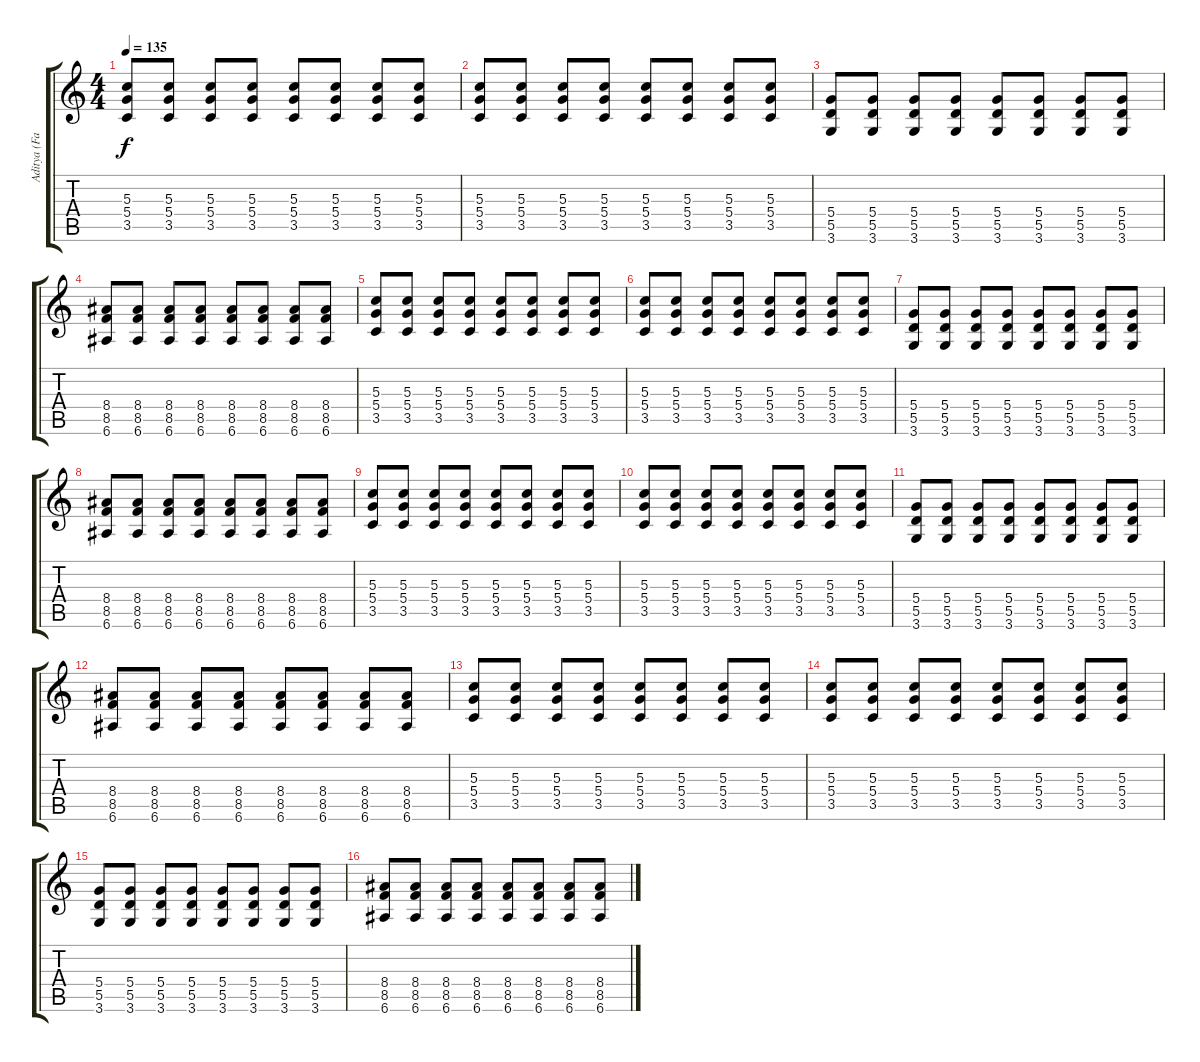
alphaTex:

\track ("Aditya (Farhan Akhtar)" "Aditya (Fa") {instrument distortionguitar}
\staff {score tabs}
\tuning (E4 B3 G3 D3 A2 E2) {hide}
\ts (4 4)
\tempo 135
\clef g2
\ks c
(5.3 5.4 3.5).8{dy f} (5.3 5.4 3.5).8 (5.3 5.4 3.5).8 (5.3 5.4 3.5).8 (5.3 5.4 3.5).8 (5.3 5.4 3.5).8 (5.3 5.4 3.5).8 (5.3 5.4 3.5).8 |
(5.3 5.4 3.5).8 (5.3 5.4 3.5).8 (5.3 5.4 3.5).8 (5.3 5.4 3.5).8 (5.3 5.4 3.5).8 (5.3 5.4 3.5).8 (5.3 5.4 3.5).8 (5.3 5.4 3.5).8 |
(5.4 5.5 3.6).8 (5.4 5.5 3.6).8 (5.4 5.5 3.6).8 (5.4 5.5 3.6).8 (5.4 5.5 3.6).8 (5.4 5.5 3.6).8 (5.4 5.5 3.6).8 (5.4 5.5 3.6).8 |
(8.4 8.5 6.6).8 (8.4 8.5 6.6).8 (8.4 8.5 6.6).8 (8.4 8.5 6.6).8 (8.4 8.5 6.6).8 (8.4 8.5 6.6).8 (8.4 8.5 6.6).8 (8.4 8.5 6.6).8 |
(5.3 5.4 3.5).8 (5.3 5.4 3.5).8 (5.3 5.4 3.5).8 (5.3 5.4 3.5).8 (5.3 5.4 3.5).8 (5.3 5.4 3.5).8 (5.3 5.4 3.5).8 (5.3 5.4 3.5).8 |
(5.3 5.4 3.5).8 (5.3 5.4 3.5).8 (5.3 5.4 3.5).8 (5.3 5.4 3.5).8 (5.3 5.4 3.5).8 (5.3 5.4 3.5).8 (5.3 5.4 3.5).8 (5.3 5.4 3.5).8 |
(5.4 5.5 3.6).8 (5.4 5.5 3.6).8 (5.4 5.5 3.6).8 (5.4 5.5 3.6).8 (5.4 5.5 3.6).8 (5.4 5.5 3.6).8 (5.4 5.5 3.6).8 (5.4 5.5 3.6).8 |
(8.4 8.5 6.6).8 (8.4 8.5 6.6).8 (8.4 8.5 6.6).8 (8.4 8.5 6.6).8 (8.4 8.5 6.6).8 (8.4 8.5 6.6).8 (8.4 8.5 6.6).8 (8.4 8.5 6.6).8 |
(5.3 5.4 3.5).8 (5.3 5.4 3.5).8 (5.3 5.4 3.5).8 (5.3 5.4 3.5).8 (5.3 5.4 3.5).8 (5.3 5.4 3.5).8 (5.3 5.4 3.5).8 (5.3 5.4 3.5).8 |
(5.3 5.4 3.5).8 (5.3 5.4 3.5).8 (5.3 5.4 3.5).8 (5.3 5.4 3.5).8 (5.3 5.4 3.5).8 (5.3 5.4 3.5).8 (5.3 5.4 3.5).8 (5.3 5.4 3.5).8 |
(5.4 5.5 3.6).8 (5.4 5.5 3.6).8 (5.4 5.5 3.6).8 (5.4 5.5 3.6).8 (5.4 5.5 3.6).8 (5.4 5.5 3.6).8 (5.4 5.5 3.6).8 (5.4 5.5 3.6).8 |
(8.4 8.5 6.6).8 (8.4 8.5 6.6).8 (8.4 8.5 6.6).8 (8.4 8.5 6.6).8 (8.4 8.5 6.6).8 (8.4 8.5 6.6).8 (8.4 8.5 6.6).8 (8.4 8.5 6.6).8 |
(5.3 5.4 3.5).8 (5.3 5.4 3.5).8 (5.3 5.4 3.5).8 (5.3 5.4 3.5).8 (5.3 5.4 3.5).8 (5.3 5.4 3.5).8 (5.3 5.4 3.5).8 (5.3 5.4 3.5).8 |
(5.3 5.4 3.5).8 (5.3 5.4 3.5).8 (5.3 5.4 3.5).8 (5.3 5.4 3.5).8 (5.3 5.4 3.5).8 (5.3 5.4 3.5).8 (5.3 5.4 3.5).8 (5.3 5.4 3.5).8 |
(5.4 5.5 3.6).8 (5.4 5.5 3.6).8 (5.4 5.5 3.6).8 (5.4 5.5 3.6).8 (5.4 5.5 3.6).8 (5.4 5.5 3.6).8 (5.4 5.5 3.6).8 (5.4 5.5 3.6).8 |
(8.4 8.5 6.6).8 (8.4 8.5 6.6).8 (8.4 8.5 6.6).8 (8.4 8.5 6.6).8 (8.4 8.5 6.6).8 (8.4 8.5 6.6).8 (8.4 8.5 6.6).8 (8.4 8.5 6.6).8
